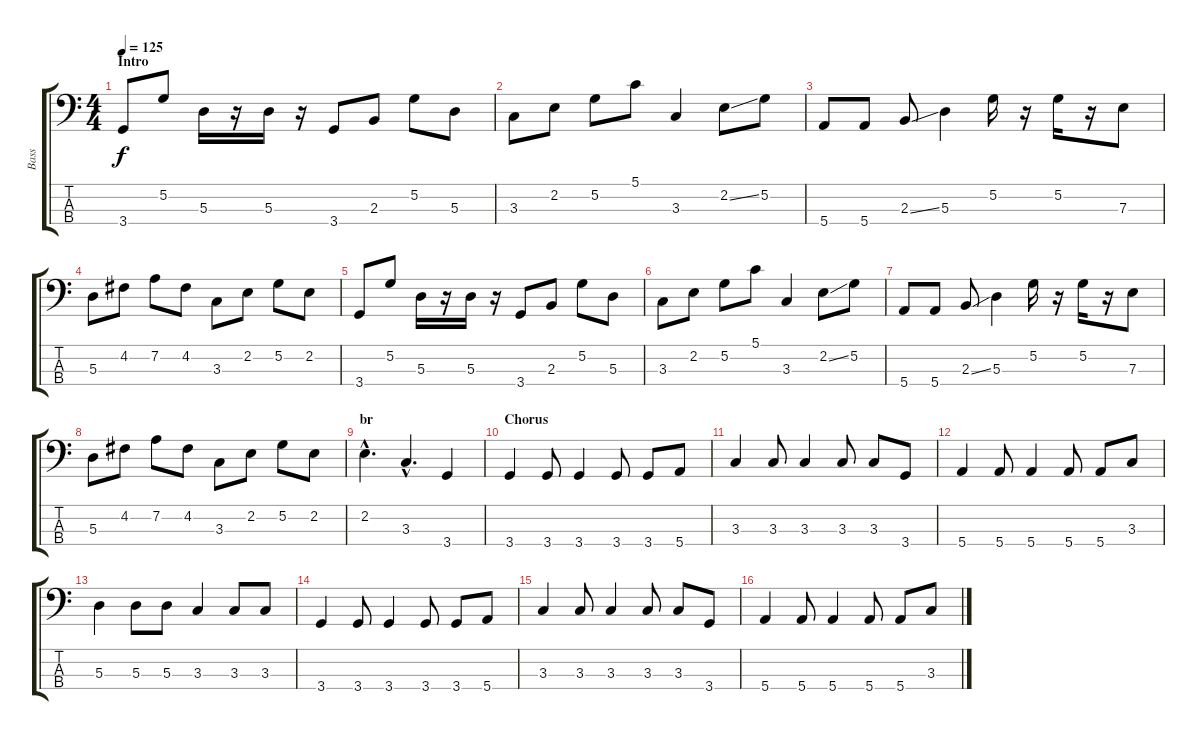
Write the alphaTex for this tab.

\track ("Bass" "Bass") {instrument electricbasspick}
\staff {score tabs}
\tuning (G2 D2 A1 E1) {hide}
\ts (4 4)
\section ("" "Intro")
\tempo 125
\clef f4
\ks c
3.4.8{dy f instrument electricbasspick} 5.2.8 5.3.16 r.16 5.3.16 r.16 3.4.8 2.3.8 5.2.8 5.3.8 |
3.3.8 2.2.8 5.2.8 5.1.8 3.3.4 2.2{ss}.8 5.2.8 |
5.4.8 5.4.8 2.3{ss}.8 5.3.4 5.2.16 r.16 5.2.16 r.16 7.3.8 |
5.3.8 4.2.8 7.2.8 4.2.8 3.3.8 2.2.8 5.2.8 2.2.8 |
3.4.8 5.2.8 5.3.16 r.16 5.3.16 r.16 3.4.8 2.3.8 5.2.8 5.3.8 |
3.3.8 2.2.8 5.2.8 5.1.8 3.3.4 2.2{ss}.8 5.2.8 |
5.4.8 5.4.8 2.3{ss}.8 5.3.4 5.2.16 r.16 5.2.16 r.16 7.3.8 |
5.3.8 4.2.8 7.2.8 4.2.8 3.3.8 2.2.8 5.2.8 2.2.8 |
\section ("" "br")
2.2{hac}.4{d} 3.3{hac}.4{d} 3.4.4 |
\section ("" "Chorus")
3.4.4 3.4.8 3.4.4 3.4.8 3.4.8 5.4.8 |
3.3.4 3.3.8 3.3.4 3.3.8 3.3.8 3.4.8 |
5.4.4 5.4.8 5.4.4 5.4.8 5.4.8 3.3.8 |
5.3.4 5.3.8 5.3.8 3.3.4 3.3.8 3.3.8 |
3.4.4 3.4.8 3.4.4 3.4.8 3.4.8 5.4.8 |
3.3.4 3.3.8 3.3.4 3.3.8 3.3.8 3.4.8 |
5.4.4 5.4.8 5.4.4 5.4.8 5.4.8 3.3.8
